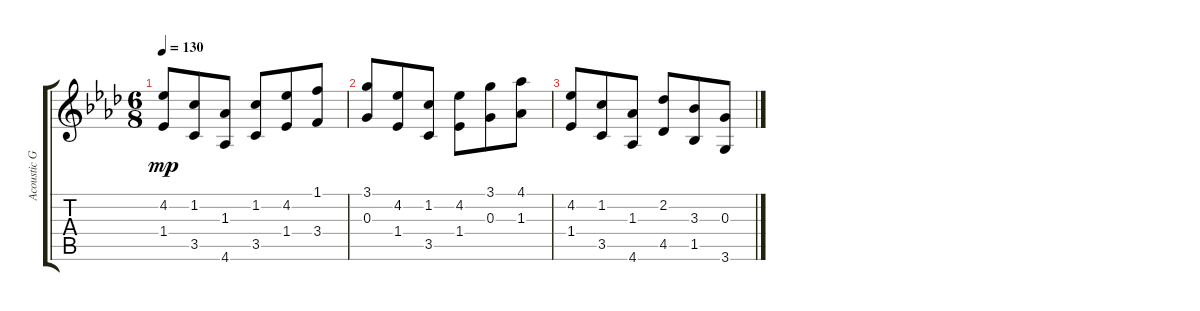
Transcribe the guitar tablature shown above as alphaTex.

\track ("Acoustic Guitar" "Acoustic G") {instrument acousticguitarsteel}
\staff {score tabs}
\tuning (E4 B3 G3 D3 A2 E2) {hide}
\ts (6 8)
\tempo 130
\clef g2
\ks ab
(4.2 1.4).8{dy mp} (1.2 3.5).8 (1.3 4.6).8 (1.2 3.5).8 (4.2 1.4).8 (1.1 3.4).8 |
(3.1 0.3).8 (4.2 1.4).8 (1.2 3.5).8 (4.2 1.4).8 (3.1 0.3).8 (4.1 1.3).8 |
(4.2 1.4).8 (1.2 3.5).8 (1.3 4.6).8 (2.2 4.5).8 (3.3 1.5).8 (0.3 3.6).8
